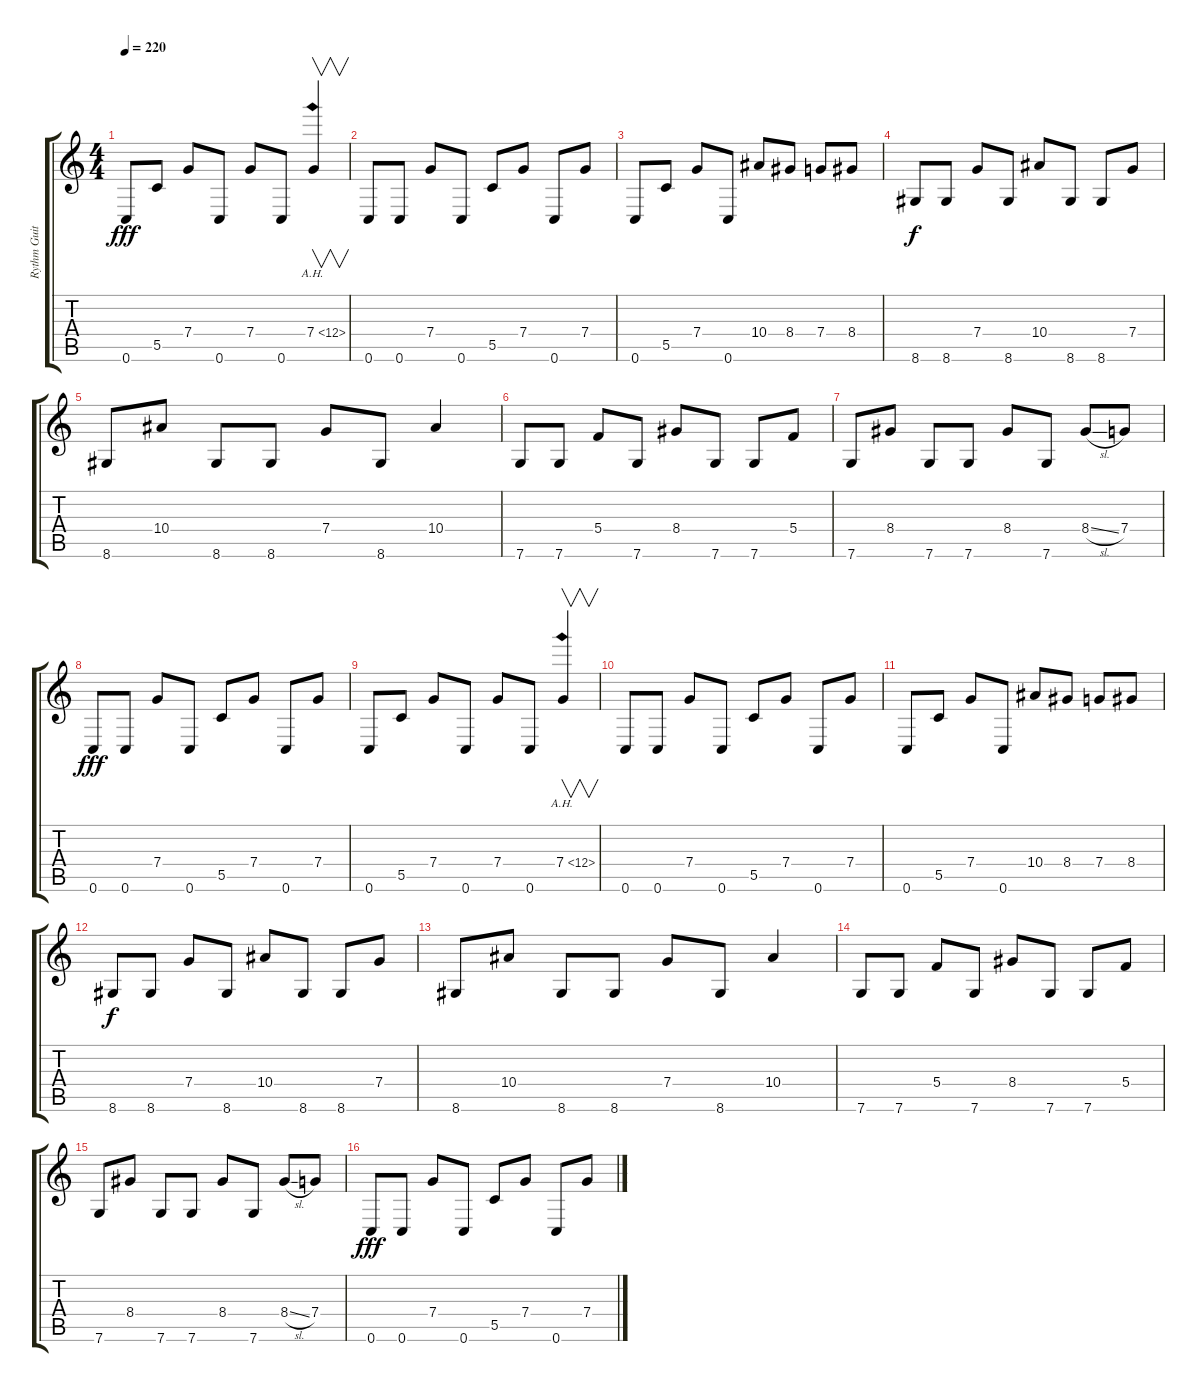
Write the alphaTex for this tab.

\track ("Rythm Guitar #1" "Rythm Guit") {instrument distortionguitar}
\staff {score tabs}
\tuning (D4 A3 F3 C3 G2 C2) {hide}
\ts (4 4)
\tempo 220
\clef g2
\ks c
0.6.8{dy fff} 5.5.8 7.4.8 0.6.8 7.4.8 0.6.8 7.4{ah 5}.4{v} |
0.6.8 0.6.8 7.4.8 0.6.8 5.5.8 7.4.8 0.6.8 7.4.8 |
0.6.8 5.5.8 7.4.8 0.6.8 10.4.8 8.4.8 7.4.8 8.4.8 |
8.6.8{dy f} 8.6.8 7.4.8 8.6.8 10.4.8 8.6.8 8.6.8 7.4.8 |
8.6.8 10.4.8 8.6.8 8.6.8 7.4.8 8.6.8 10.4.4 |
7.6.8 7.6.8 5.4.8 7.6.8 8.4.8 7.6.8 7.6.8 5.4.8 |
7.6.8 8.4.8 7.6.8 7.6.8 8.4.8 7.6.8 8.4{sl}.8 7.4.8 |
0.6.8{dy fff} 0.6.8 7.4.8 0.6.8 5.5.8 7.4.8 0.6.8 7.4.8 |
0.6.8 5.5.8 7.4.8 0.6.8 7.4.8 0.6.8 7.4{ah 5}.4{v} |
0.6.8 0.6.8 7.4.8 0.6.8 5.5.8 7.4.8 0.6.8 7.4.8 |
0.6.8 5.5.8 7.4.8 0.6.8 10.4.8 8.4.8 7.4.8 8.4.8 |
8.6.8{dy f} 8.6.8 7.4.8 8.6.8 10.4.8 8.6.8 8.6.8 7.4.8 |
8.6.8 10.4.8 8.6.8 8.6.8 7.4.8 8.6.8 10.4.4 |
7.6.8 7.6.8 5.4.8 7.6.8 8.4.8 7.6.8 7.6.8 5.4.8 |
7.6.8 8.4.8 7.6.8 7.6.8 8.4.8 7.6.8 8.4{sl}.8 7.4.8 |
0.6.8{dy fff} 0.6.8 7.4.8 0.6.8 5.5.8 7.4.8 0.6.8 7.4.8
